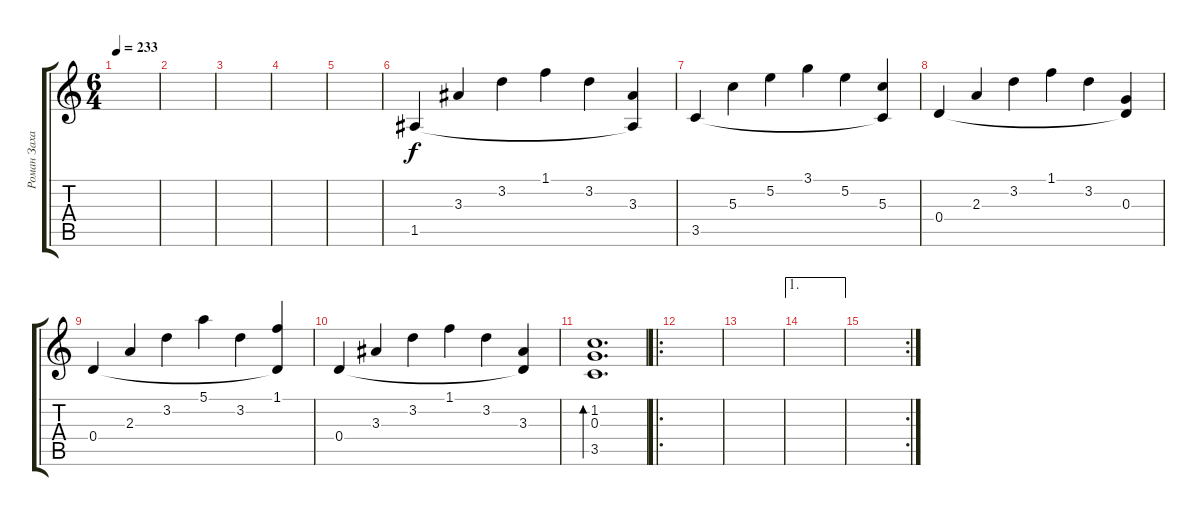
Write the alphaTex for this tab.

\track ("Роман Захаров" "Роман Заха") {instrument acousticguitarnylon}
\staff {score tabs}
\tuning (E4 B3 G3 D3 A2 E2) {hide}
\ts (6 4)
\tempo 233
\clef g2
\ks c
|
|
|
|
|
1.5.4 3.3.4 3.2.4 1.1.4 3.2.4 (3.3 1.5{t}).4 |
3.5.4 5.3.4 5.2.4 3.1.4 5.2.4 (5.3 3.5{t}).4 |
0.4.4 2.3.4 3.2.4 1.1.4 3.2.4 (0.3 0.4{t}).4 |
0.4.4 2.3.4 3.2.4 5.1.4 3.2.4 (1.1 0.4{t}).4 |
0.4.4 3.3.4 3.2.4 1.1.4 3.2.4 (3.3 0.4{t}).4 |
(1.2 0.3 3.5).1{d bd 60} |
\ro
|
|
\ae 1
|
\rc 2
